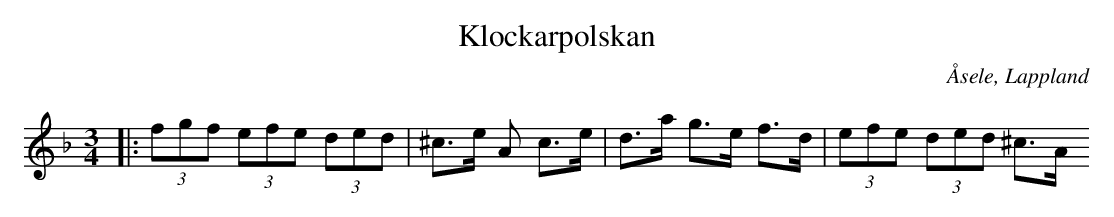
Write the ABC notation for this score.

X:1
T:Klockarpolskan
O:Åsele, Lappland
M:3/4
L:1/8
K:Dm
|: (3fgf (3efe (3ded | ^c>e A c>e | d>a g>e f>d | (3efe (3ded ^c>A
